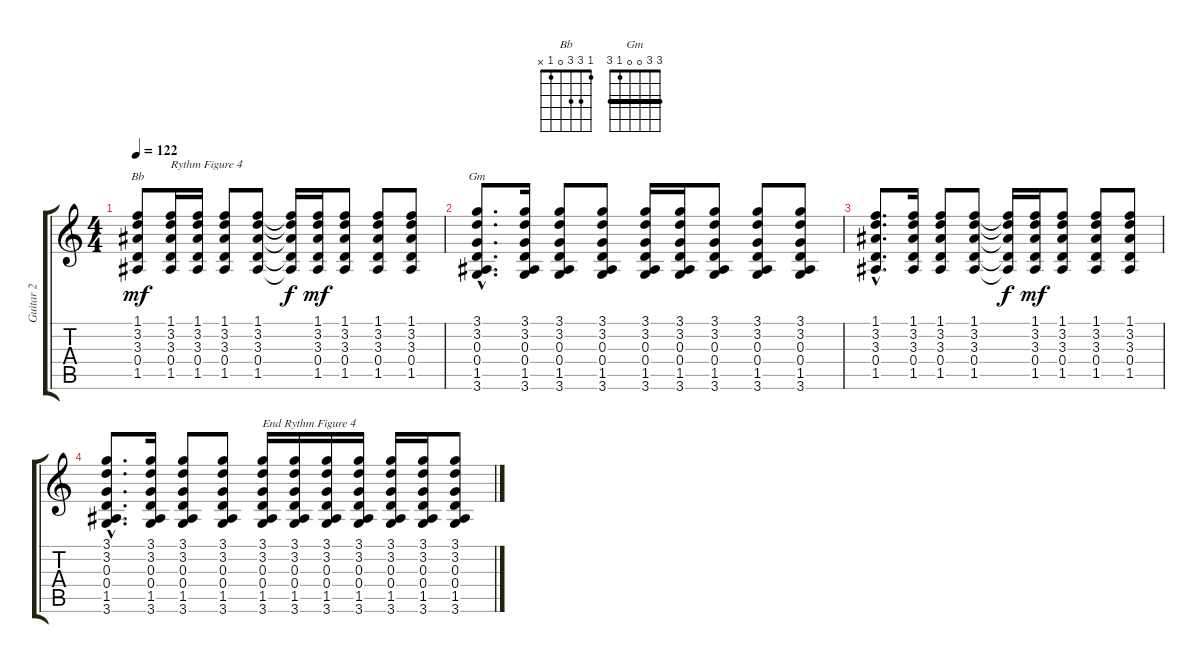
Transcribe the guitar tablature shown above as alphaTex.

\track ("Guitar 2" "Guitar 2") {instrument acousticguitarnylon}
\staff {score tabs}
\tuning (E4 B3 G3 D3 A2 E2) {hide}
\chord ("Bb" 1 3 3 0 1 x)
\chord ("Gm" 3 3 0 0 1 3) {barre 3}
\ts (4 4)
\tempo 122
\clef g2
\ks c
(1.1 3.2 3.3 0.4 1.5).8{ch "Bb" dy mf} (1.1 3.2 3.3 0.4 1.5).16{txt "Rythm Figure 4"} (1.1 3.2 3.3 0.4 1.5).16 (1.1 3.2 3.3 0.4 1.5).8 (1.1 3.2 3.3 0.4 1.5).8 (1.1{t} 3.2{t} 3.3{t} 0.4{t} 1.5{t}).16{dy f} (1.1 3.2 3.3 0.4 1.5).16{dy mf} (1.1 3.2 3.3 0.4 1.5).8 (1.1 3.2 3.3 0.4 1.5).8 (1.1 3.2 3.3 0.4 1.5).8 |
(3.1{hac} 3.2{hac} 0.3{hac} 0.4{hac} 1.5{hac} 3.6{hac}).8{d ch "Gm"} (3.1 3.2 0.3 0.4 1.5 3.6).16 (3.1 3.2 0.3 0.4 1.5 3.6).8 (3.1 3.2 0.3 0.4 1.5 3.6).8 (3.1 3.2 0.3 0.4 1.5 3.6).16 (3.1 3.2 0.3 0.4 1.5 3.6).16 (3.1 3.2 0.3 0.4 1.5 3.6).8 (3.1 3.2 0.3 0.4 1.5 3.6).8 (3.1 3.2 0.3 0.4 1.5 3.6).8 |
(1.1{hac} 3.2{hac} 3.3{hac} 0.4{hac} 1.5{hac}).8{d} (1.1 3.2 3.3 0.4 1.5).16 (1.1 3.2 3.3 0.4 1.5).8 (1.1 3.2 3.3 0.4 1.5).8 (1.1{t} 3.2{t} 3.3{t} 0.4{t} 1.5{t}).16{dy f} (1.1 3.2 3.3 0.4 1.5).16{dy mf} (1.1 3.2 3.3 0.4 1.5).8 (1.1 3.2 3.3 0.4 1.5).8 (1.1 3.2 3.3 0.4 1.5).8 |
(3.1{hac} 3.2{hac} 0.3{hac} 0.4{hac} 1.5{hac} 3.6{hac}).8{d} (3.1 3.2 0.3 0.4 1.5 3.6).16 (3.1 3.2 0.3 0.4 1.5 3.6).8 (3.1 3.2 0.3 0.4 1.5 3.6).8 (3.1 3.2 0.3 0.4 1.5 3.6).16{txt "End Rythm Figure 4"} (3.1 3.2 0.3 0.4 1.5 3.6).16 (3.1 3.2 0.3 0.4 1.5 3.6).16 (3.1 3.2 0.3 0.4 1.5 3.6).16 (3.1 3.2 0.3 0.4 1.5 3.6).16 (3.1 3.2 0.3 0.4 1.5 3.6).16 (3.1 3.2 0.3 0.4 1.5 3.6).8
